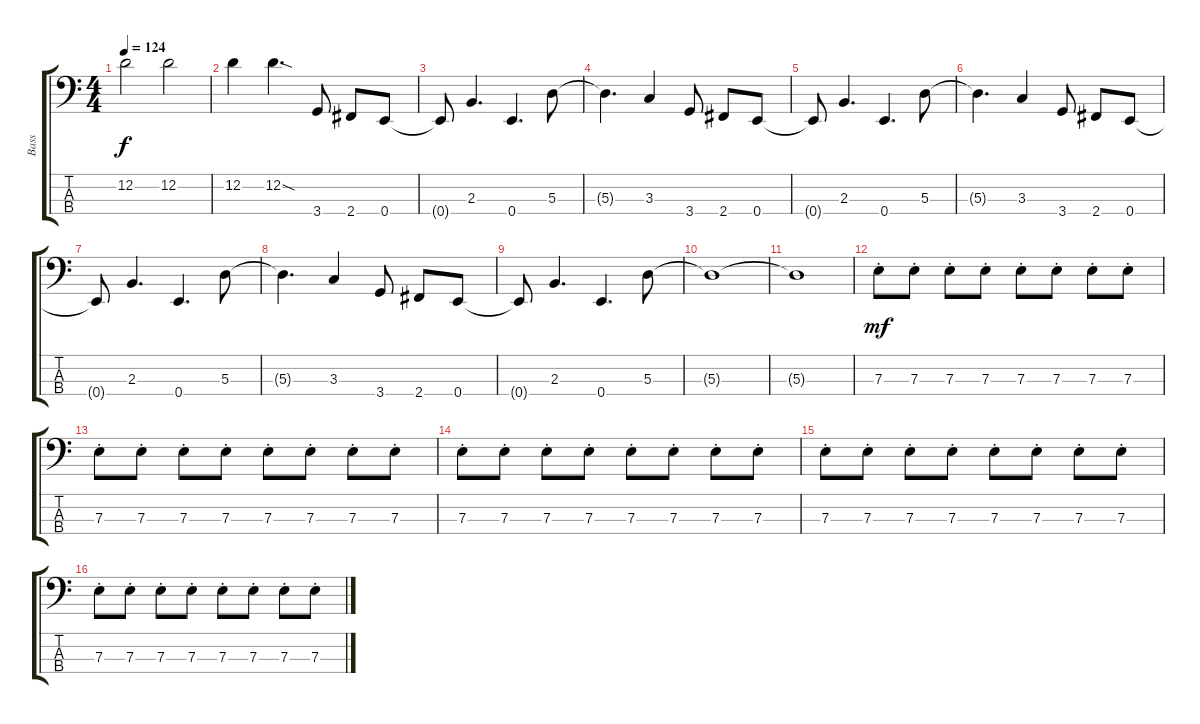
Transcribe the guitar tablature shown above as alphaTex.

\track ("Bass" "Bass") {instrument electricbassfinger}
\staff {score tabs}
\tuning (G2 D2 A1 E1) {hide}
\ts (4 4)
\tempo 124
\clef f4
\ks c
12.2.2{dy f} 12.2.2 |
12.2.4 12.2{sod}.4{d} 3.4.8 2.4.8 0.4.8 |
0.4{t}.8 2.3.4{d} 0.4.4{d} 5.3.8 |
5.3{t}.4{d} 3.3.4 3.4.8 2.4.8 0.4.8 |
0.4{t}.8 2.3.4{d} 0.4.4{d} 5.3.8 |
5.3{t}.4{d} 3.3.4 3.4.8 2.4.8 0.4.8 |
0.4{t}.8 2.3.4{d} 0.4.4{d} 5.3.8 |
5.3{t}.4{d} 3.3.4 3.4.8 2.4.8 0.4.8 |
0.4{t}.8 2.3.4{d} 0.4.4{d} 5.3.8 |
5.3{t}.1 |
5.3{t}.1 |
7.3{st}.8{dy mf} 7.3{st}.8 7.3{st}.8 7.3{st}.8 7.3{st}.8 7.3{st}.8 7.3{st}.8 7.3{st}.8 |
7.3{st}.8 7.3{st}.8 7.3{st}.8 7.3{st}.8 7.3{st}.8 7.3{st}.8 7.3{st}.8 7.3{st}.8 |
7.3{st}.8 7.3{st}.8 7.3{st}.8 7.3{st}.8 7.3{st}.8 7.3{st}.8 7.3{st}.8 7.3{st}.8 |
7.3{st}.8 7.3{st}.8 7.3{st}.8 7.3{st}.8 7.3{st}.8 7.3{st}.8 7.3{st}.8 7.3{st}.8 |
7.3{st}.8 7.3{st}.8 7.3{st}.8 7.3{st}.8 7.3{st}.8 7.3{st}.8 7.3{st}.8 7.3{st}.8
